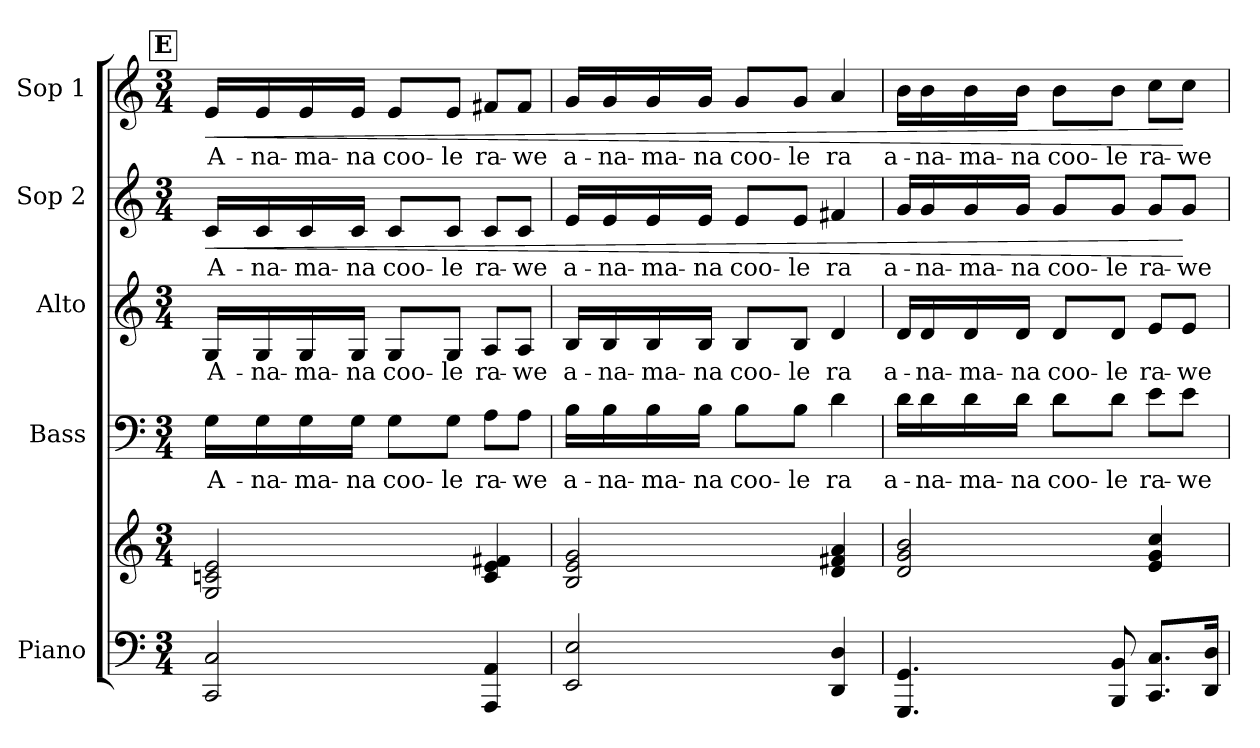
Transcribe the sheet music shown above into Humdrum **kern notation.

**kern	**kern	**kern	**text	**kern	**text	**kern	**text	**dynam	**kern	**text	**dynam
*part5	*part5	*part4	*part4	*part3	*part3	*part2	*part2	*part2	*part1	*part1	*part1
*staff6	*staff5	*staff4	*staff4	*staff3	*staff3	*staff2	*staff2	*staff2	*staff1	*staff1	*staff1
*I"Piano	*	*I"Bass	*	*I"Alto	*	*I"Sop 2	*	*	*I"Sop 1	*	*
*I'Pno.	*	*I'B.	*	*I'A.	*	*I'S.2	*	*	*I'S.1	*	*
!!LO:PB:g=z
*clefF4	*clefG2	*clefF4	*	*clefG2	*	*clefG2	*	*	*clefG2	*	*
*k[]	*k[]	*k[]	*	*k[]	*	*k[]	*	*	*k[]	*	*
*M3/4	*M3/4	*M3/4	*	*M3/4	*	*M3/4	*	*	*M3/4	*	*
!!LO:REH:place=s1:a:B:fs=15.4267:t=E
=34	=34	=34	=34	=34	=34	=34	=34	=34	=34	=34	=34
!	!	!	!LO:LY:b	!	!LO:LY:b	!	!LO:LY:b	!LO:HP:b	!	!LO:LY:b	!LO:HP:b
2CC/ 2C/	2G/ 2cn/ 2e/	16G\LL	A-	16G/LL	A-	16c/LL	A-	<	16e/LL	A-	<
!	!	!	!LO:LY:b	!	!LO:LY:b	!	!LO:LY:b	!	!	!LO:LY:b	!
.	.	16G\	-na-	16G/	-na-	16c/	-na-	.	16e/	-na-	.
!	!	!	!LO:LY:b	!	!LO:LY:b	!	!LO:LY:b	!	!	!LO:LY:b	!
.	.	16G\	-ma-	16G/	-ma-	16c/	-ma-	.	16e/	-ma-	.
!	!	!	!LO:LY:b	!	!LO:LY:b	!	!LO:LY:b	!	!	!LO:LY:b	!
.	.	16G\JJ	-na	16G/JJ	-na	16c/JJ	-na	.	16e/JJ	-na	.
!	!	!	!LO:LY:b	!	!LO:LY:b	!	!LO:LY:b	!	!	!LO:LY:b	!
.	.	8G\L	coo-	8G/L	coo-	8c/L	coo-	.	8e/L	coo-	.
!	!	!	!LO:LY:b	!	!LO:LY:b	!	!LO:LY:b	!	!	!LO:LY:b	!
.	.	8G\J	-le	8G/J	-le	8c/J	-le	.	8e/J	-le	.
!	!	!	!LO:LY:b	!	!LO:LY:b	!	!LO:LY:b	!	!	!LO:LY:b	!
4AAA/ 4AA/	4c/ 4e/ 4f#X/	8A\L	ra-	8A/L	ra-	8c/L	ra-	.	8f#X/L	ra-	.
!	!	!	!LO:LY:b	!	!LO:LY:b	!	!LO:LY:b	!	!	!LO:LY:b	!
.	.	8A\J	-we	8A/J	-we	8c/J	-we	.	8f#/J	-we	.
=35	=35	=35	=35	=35	=35	=35	=35	=35	=35	=35	=35
!	!	!	!LO:LY:b	!	!LO:LY:b	!	!LO:LY:b	!	!	!LO:LY:b	!
2EE/ 2E/	2B/ 2e/ 2g/	16B\LL	a-	16B/LL	a-	16e/LL	a-	.	16g/LL	a-	.
!	!	!	!LO:LY:b	!	!LO:LY:b	!	!LO:LY:b	!	!	!LO:LY:b	!
.	.	16B\	-na-	16B/	-na-	16e/	-na-	.	16g/	-na-	.
!	!	!	!LO:LY:b	!	!LO:LY:b	!	!LO:LY:b	!	!	!LO:LY:b	!
.	.	16B\	-ma-	16B/	-ma-	16e/	-ma-	.	16g/	-ma-	.
!	!	!	!LO:LY:b	!	!LO:LY:b	!	!LO:LY:b	!	!	!LO:LY:b	!
.	.	16B\JJ	-na	16B/JJ	-na	16e/JJ	-na	.	16g/JJ	-na	.
!	!	!	!LO:LY:b	!	!LO:LY:b	!	!LO:LY:b	!	!	!LO:LY:b	!
.	.	8B\L	coo-	8B/L	coo-	8e/L	coo-	.	8g/L	coo-	.
!	!	!	!LO:LY:b	!	!LO:LY:b	!	!LO:LY:b	!	!	!LO:LY:b	!
.	.	8B\J	-le	8B/J	-le	8e/J	-le	.	8g/J	-le	.
!	!	!	!LO:LY:b	!	!LO:LY:b	!	!LO:LY:b	!	!	!LO:LY:b	!
4DD/ 4D/	4d/ 4f#X/ 4a/	4d\	ra	4d/	ra	4f#X/	ra	.	4a/	ra	.
=36	=36	=36	=36	=36	=36	=36	=36	=36	=36	=36	=36
!	!	!	!LO:LY:b	!	!LO:LY:b	!	!LO:LY:b	!	!	!LO:LY:b	!
4.GGG/ 4.GG/	2d/ 2g/ 2b/	16d\LL	a-	16d/LL	a-	16g/LL	a-	.	16b\LL	a-	.
!	!	!	!LO:LY:b	!	!LO:LY:b	!	!LO:LY:b	!	!	!LO:LY:b	!
.	.	16d\	-na-	16d/	-na-	16g/	-na-	.	16b\	-na-	.
!	!	!	!LO:LY:b	!	!LO:LY:b	!	!LO:LY:b	!	!	!LO:LY:b	!
.	.	16d\	-ma-	16d/	-ma-	16g/	-ma-	.	16b\	-ma-	.
!	!	!	!LO:LY:b	!	!LO:LY:b	!	!LO:LY:b	!	!	!LO:LY:b	!
.	.	16d\JJ	-na	16d/JJ	-na	16g/JJ	-na	.	16b\JJ	-na	.
!	!	!	!LO:LY:b	!	!LO:LY:b	!	!LO:LY:b	!	!	!LO:LY:b	!
.	.	8d\L	coo-	8d/L	coo-	8g/L	coo-	.	8b\L	coo-	.
!	!	!	!LO:LY:b	!	!LO:LY:b	!	!LO:LY:b	!	!	!LO:LY:b	!
8BBB/ 8BB/	.	8d\J	-le	8d/J	-le	8g/J	-le	.	8b\J	-le	.
!	!	!	!LO:LY:b	!	!LO:LY:b	!	!LO:LY:b	!	!	!LO:LY:b	!
8.CC/ 8.C/L	4e/ 4g/ 4cc/	8e\L	ra-	8e/L	ra-	8g/L	ra-	.	8cc\L	ra-	.
!	!	!	!LO:LY:b	!	!LO:LY:b	!	!LO:LY:b	!	!	!LO:LY:b	!
.	.	8e\J	-we	8e/J	-we	8g/J	-we	[	8cc\J	-we	[
16DD/ 16D/Jk	.	.	.	.	.	.	.	.	.	.	.
=	=	=	=	=	=	=	=	=	=	=	=
*-	*-	*-	*-	*-	*-	*-	*-	*-	*-	*-	*-
